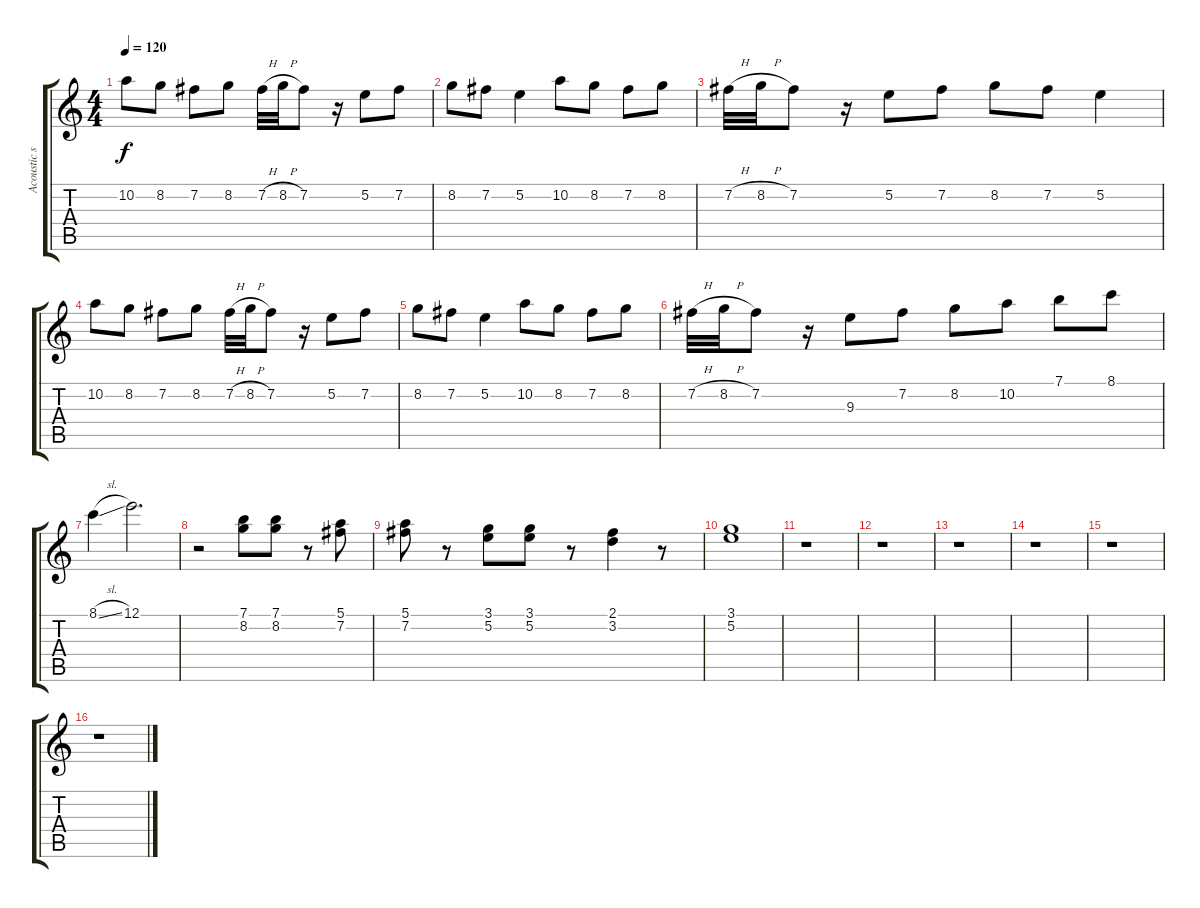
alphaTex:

\track ("Acoustic solo" "Acoustic s") {instrument acousticguitarnylon}
\staff {score tabs}
\tuning (E4 B3 G3 D3 A2 E2) {hide}
\ts (4 4)
\tempo 120
\clef g2
\ks c
10.2.8{dy f} 8.2.8 7.2.8 8.2.8 7.2{h}.32 8.2{h}.32 7.2.8 r.16 5.2.8 7.2.8 |
8.2.8 7.2.8 5.2.4 10.2.8 8.2.8 7.2.8 8.2.8 |
7.2{h}.32 8.2{h}.32 7.2.8 r.16 5.2.8 7.2.8 8.2.8 7.2.8 5.2.4 |
10.2.8 8.2.8 7.2.8 8.2.8 7.2{h}.32 8.2{h}.32 7.2.8 r.16 5.2.8 7.2.8 |
8.2.8 7.2.8 5.2.4 10.2.8 8.2.8 7.2.8 8.2.8 |
7.2{h}.32 8.2{h}.32 7.2.8 r.16 9.3.8 7.2.8 8.2.8 10.2.8 7.1.8 8.1.8 |
8.1{sl}.4 12.1.2{d} |
r.2 (7.1 8.2).8 (7.1 8.2).8 r.8 (5.1 7.2).8 |
(5.1 7.2).8 r.8 (3.1 5.2).8 (3.1 5.2).8 r.8 (2.1 3.2).4 r.8 |
(3.1 5.2).1 |
r.1 |
r.1 |
r.1 |
r.1 |
r.1 |
r.1
